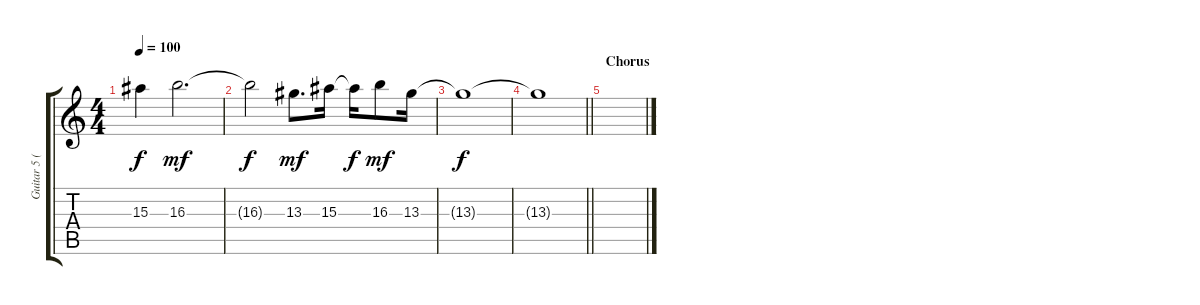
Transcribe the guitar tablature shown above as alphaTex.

\track ("Guitar 5 (Dist)" "Guitar 5 (") {instrument distortionguitar}
\staff {score tabs}
\tuning (E4 B3 G3 D3 A2 E2) {hide}
\ts (4 4)
\tempo 100
\clef g2
\ks c
15.3{t}.4{dy f} 16.3.2{d dy mf} |
16.3{t}.2{dy f} 13.3.8{d dy mf} 15.3.16 15.3{t}.16{dy f} 16.3.8{dy mf} 13.3.16 |
13.3{t}.1{dy f} |
\barLineRight lightlight
13.3{t}.1 |
\section ("" "Chorus")
